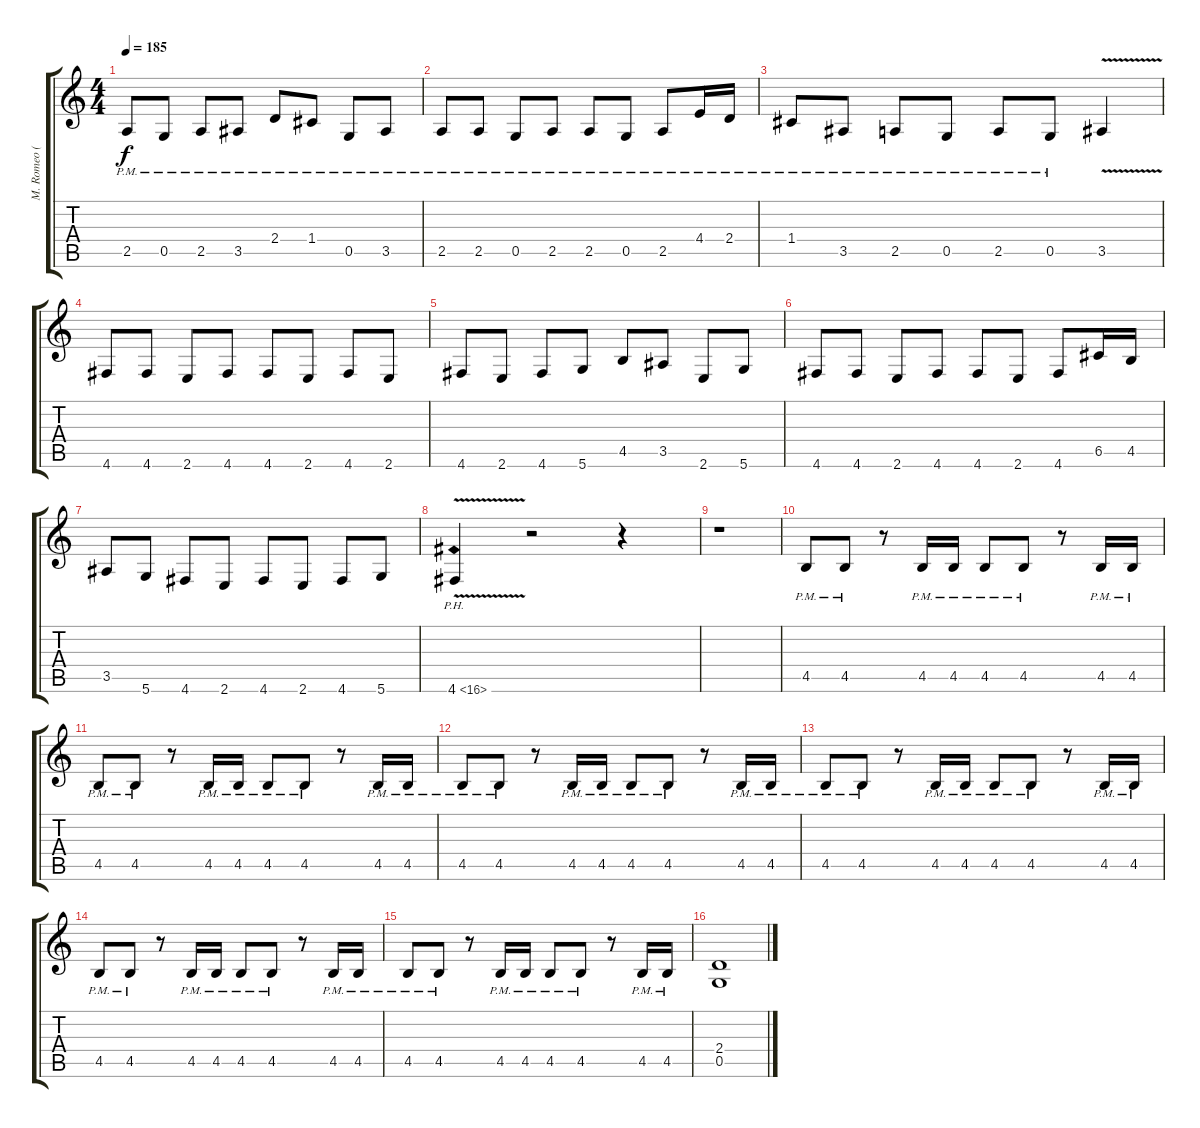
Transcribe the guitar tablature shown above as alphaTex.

\track ("M. Romeo (Base)" "M. Romeo (") {instrument distortionguitar}
\staff {score tabs}
\tuning (D4 A3 F3 C3 G2 D2) {hide}
\ts (4 4)
\tempo 185
\clef g2
\ks c
2.5{pm}.8{dy f} 0.5{pm}.8 2.5{pm}.8 3.5{pm}.8 2.4{pm}.8 1.4{pm}.8 0.5{pm}.8 3.5{pm}.8 |
2.5{pm}.8 2.5{pm}.8 0.5{pm}.8 2.5{pm}.8 2.5{pm}.8 0.5{pm}.8 2.5{pm}.8 4.4{pm}.16 2.4{pm}.16 |
1.4{pm}.8 3.5{pm}.8 2.5{pm}.8 0.5{pm}.8 2.5{pm}.8 0.5{pm}.8 3.5{v}.4 |
4.6.8 4.6.8 2.6.8 4.6.8 4.6.8 2.6.8 4.6.8 2.6.8 |
4.6.8 2.6.8 4.6.8 5.6.8 4.5.8 3.5.8 2.6.8 5.6.8 |
4.6.8 4.6.8 2.6.8 4.6.8 4.6.8 2.6.8 4.6.8 6.5.16 4.5.16 |
3.5.8 5.6.8 4.6.8 2.6.8 4.6.8 2.6.8 4.6.8 5.6.8 |
4.6{ph 12 v}.4 r.2 r.4 |
r.1 |
4.5{pm}.8 4.5{pm}.8 r.8 4.5{pm}.16 4.5{pm}.16 4.5{pm}.8 4.5{pm}.8 r.8 4.5{pm}.16 4.5{pm}.16 |
4.5{pm}.8 4.5{pm}.8 r.8 4.5{pm}.16 4.5{pm}.16 4.5{pm}.8 4.5{pm}.8 r.8 4.5{pm}.16 4.5{pm}.16 |
4.5{pm}.8 4.5{pm}.8 r.8 4.5{pm}.16 4.5{pm}.16 4.5{pm}.8 4.5{pm}.8 r.8 4.5{pm}.16 4.5{pm}.16 |
4.5{pm}.8 4.5{pm}.8 r.8 4.5{pm}.16 4.5{pm}.16 4.5{pm}.8 4.5{pm}.8 r.8 4.5{pm}.16 4.5{pm}.16 |
4.5{pm}.8 4.5{pm}.8 r.8 4.5{pm}.16 4.5{pm}.16 4.5{pm}.8 4.5{pm}.8 r.8 4.5{pm}.16 4.5{pm}.16 |
4.5{pm}.8 4.5{pm}.8 r.8 4.5{pm}.16 4.5{pm}.16 4.5{pm}.8 4.5{pm}.8 r.8 4.5{pm}.16 4.5{pm}.16 |
(2.4 0.5).1
